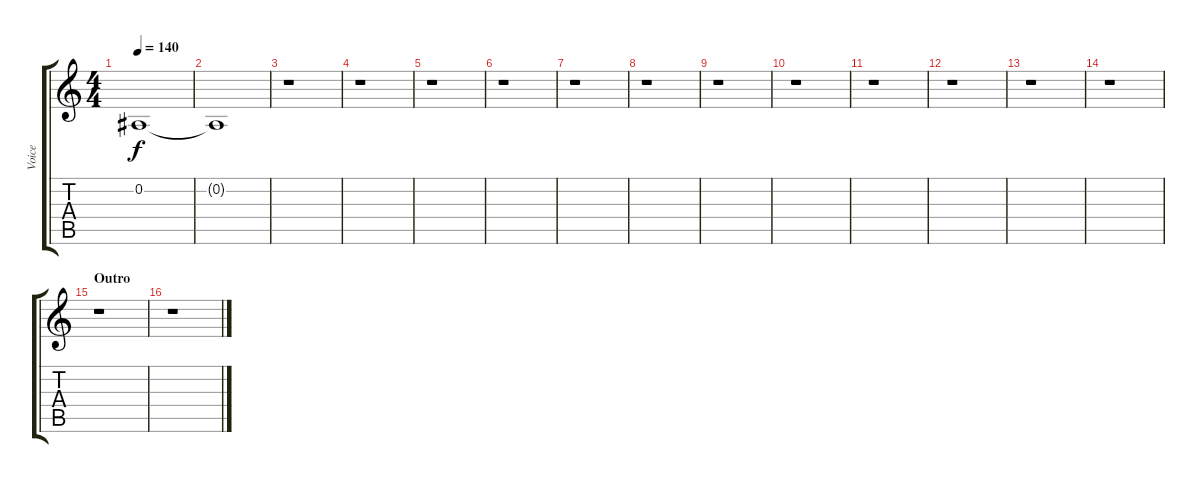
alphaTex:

\track ("Voice" "Voice") {instrument lead6voice}
\staff {score tabs}
\tuning (Eb4 Bb3 Gb3 Db3 Ab2 Eb2) {hide}
\ts (4 4)
\tempo 140
\clef g2
\ks c
0.2{t}.1{dy f} |
0.2{t}.1 |
r.1 |
r.1 |
r.1 |
r.1 |
r.1 |
r.1 |
r.1 |
r.1 |
r.1 |
r.1 |
r.1 |
r.1 |
\section ("" "Outro")
r.1 |
r.1
